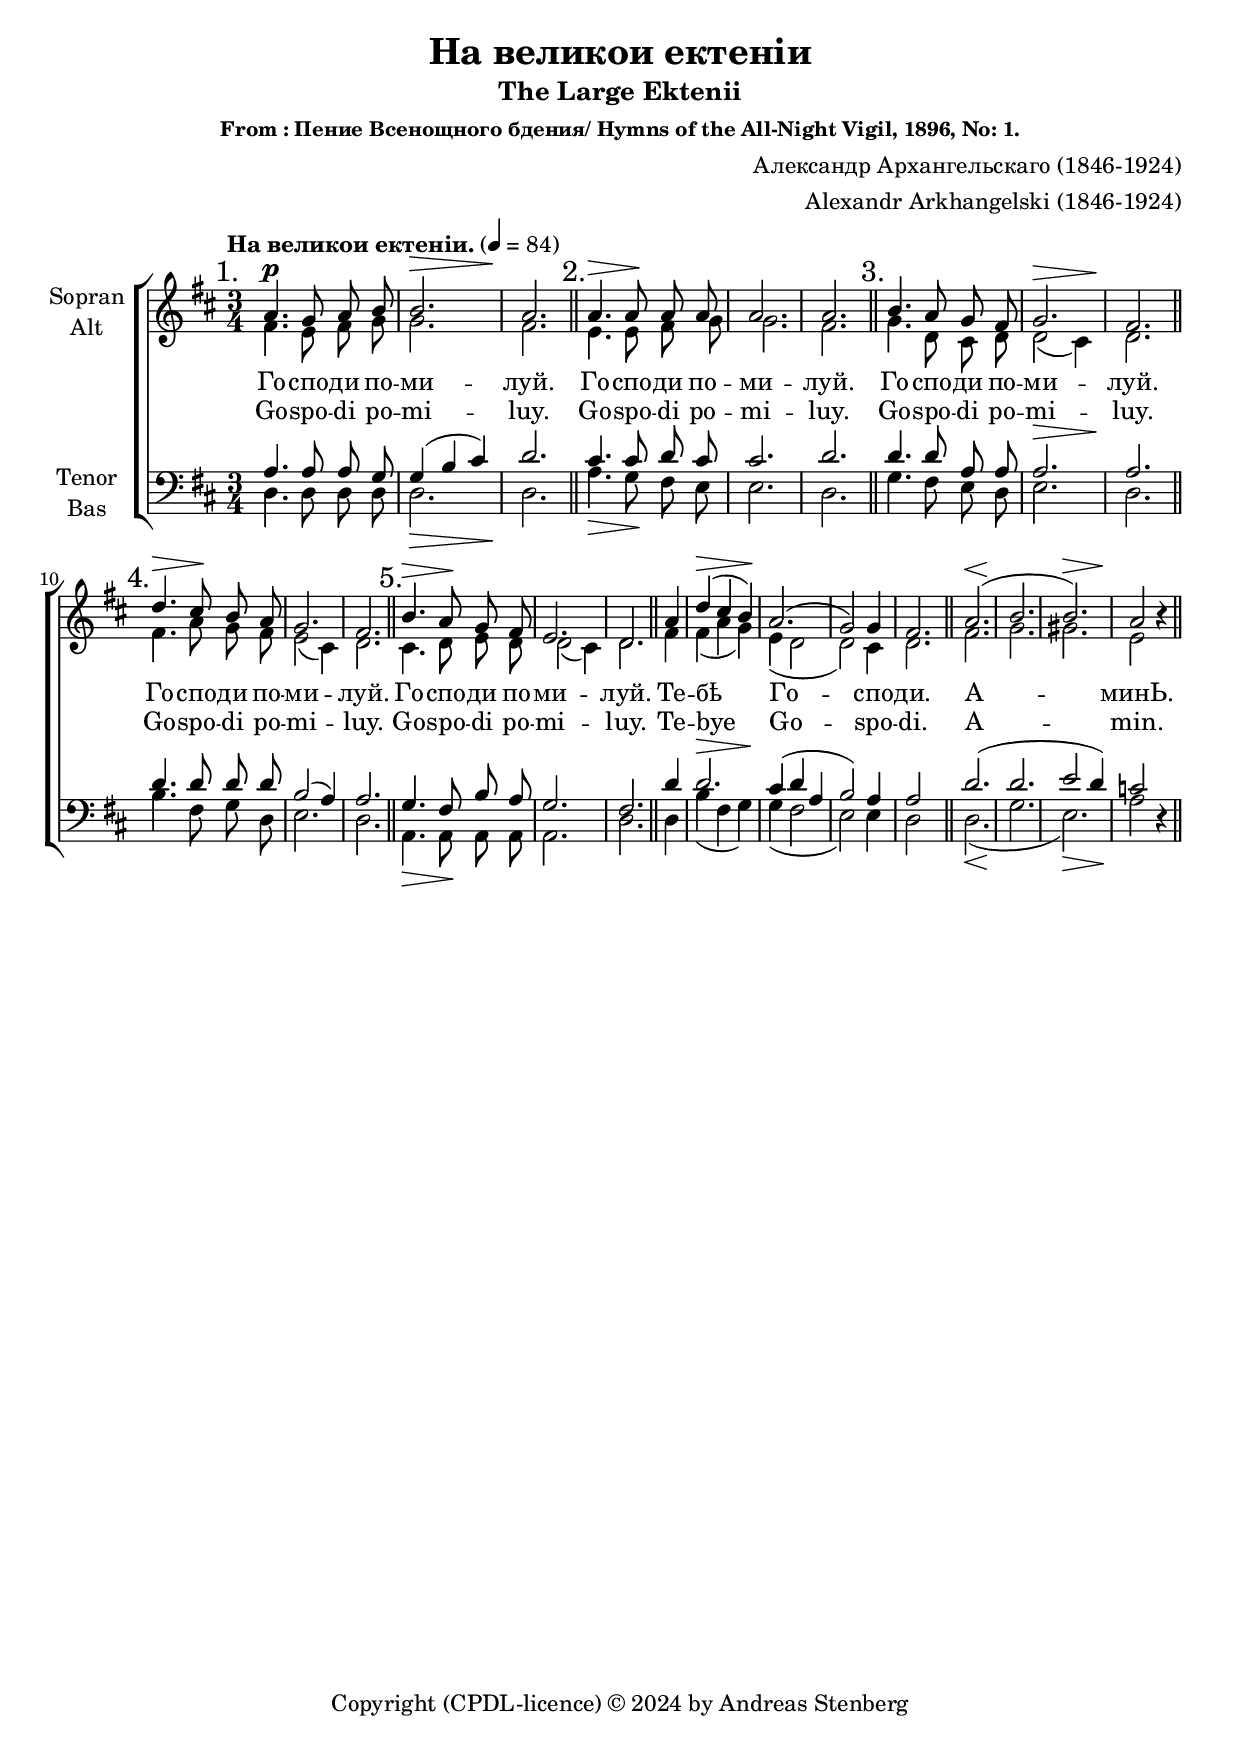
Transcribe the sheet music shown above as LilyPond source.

\version "2.24.3"
\include "deutsch.ly"
\header {
  title = "На великои ектеніи"
  subtitle = "The Large Ektenii"
  subsubtitle = "From : Пение Всенощного бдения/ Hymns of the All-Night Vigil, 1896, No: 1."
  composer = "Александр Архангельскаго (1846-1924)"
  arranger = "Alexandr Arkhangelski (1846-1924)"
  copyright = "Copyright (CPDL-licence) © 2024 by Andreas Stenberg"
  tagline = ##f
}

global = {
  \key d \major
  \time 3/4
  \autoBeamOff
  }

soprano = \relative c'' {
  \global
  % Music follows here.
  \mark \markup "1."
  \tempo "На великои ектеніи." 4 = 84
  a4.^\p g8 a8 h8 
  h2.^\>
  a2.\!
  \bar "||"
  
  \mark \markup "2."
  a4.^\> a8\! a8 a8
  a2.
  a2.
  \bar "||"
  
  \mark \markup "3."
  h4. a8 g8 fis8
  g2.^\>
  fis2.^\!
  \bar "||"
  
  \mark \markup "4."
  d'4.^\> cis8\! h8 a8
  g2.
  fis2.
  \bar "||"
  
  \mark \markup "5."
  h4.^\> a8\! g8 fis8
  e2. 
  d2.
  \bar "||"
  
  \partial 4
  a'4
  d4(^\> cis4 h4)\! 
  a2.( 
  g2) g4
  fis2.
  \bar "||"
  
  a2.(^\<
  h2.\!
  h2.)^\> 
  a2\! h4\rest
  \bar "||"
}

alto = \relative c' {
  \global
  % Music follows here.
  fis4. e8 fis8 g8 
  g2. fis2.
  
  e4. e8 fis8 g8
  g2. 
  fis2.
  
  g4. d8 cis8 d8
  d2( cis4) 
  d2.
  
  fis4. a8 g8 fis8
  e2( cis4)
  d2.
  
  cis4. d8 e8 d8 
  d2( cis4)
  d2.
  
  fis4 
  fis4( a4 g4) 
  e4( d2
  d2) cis4
  d2.
  
  fis2. 
  g2.
  gis2.
  e2 s4
}

tenor = \relative c' {
  \global
  % Music follows here.
  a4. a8 a8 g8 
  g4( h4 cis4) 
  d2.
  
  cis4. cis8 d8 cis8 
  cis2. 
  d2.
  
  d4. d8 a8 a8 
  a2.^\> 
  a2.\!
  
  d4. d8 d8 d8
  h2( a4)
  a2.
  
  g4. fis8 h8 a8
  g2. 
  fis2.
  
  d'4
  d2.^\> 
  cis4(\! d4 a4
  h2) a4 
  a2 s4
  d2.(\<
  d2.\!
  e2_\> d4)\!
  c2 s4
}

bass = \relative c {
  \global
  % Music follows here.
  d4. d8 d8 d8 
  d2._\> 
  d2.\!
  
  a'4._\> g8\! fis8 e8
  e2.
  d2.
  
  g4. fis8 e8 d8
  e2.
  d2.
  
  h'4. fis8 g8 d8
  e2.
  d2.
  
  a4._\> a8\! a8 a8
  a2. 
  d2.
  
  d4
  h'4( fis4 g4) 
  g4( fis2
  e2) e4
  d2 s4
  
  d2.(
  g2. 
  e2.)
  a2 d,4\rest
}

verse = \lyricmode {
  % Lyrics follow here.
  \repeat unfold 5 { Го -- спо -- ди по -- ми -- луй. }
  Те -- бѣ Го -- спо -- ди.
  А -- минЬ.
  
}

translit = \lyricmode {
 \repeat unfold 5 { Go -- spo -- di po -- mi -- luy. }
 Te -- bye Go -- spo -- di. 
 A -- min.
}
\score {
  \new ChoirStaff <<
    \new Staff \with {
      midiInstrument = "choir aahs"
      instrumentName = \markup \center-column { "Sopran" "Alt" }
    } <<
      \new Voice = "soprano" { \voiceOne \soprano }
      \new Voice = "alto" { \voiceTwo \alto }
    >>
    \new Lyrics \with {
      \override VerticalAxisGroup #'staff-affinity = #CENTER
    } \lyricsto "soprano" \verse
    \new Lyrics \with {
      \override VerticalAxisGroup #'staff-affinity = #CENTER
    } \lyricsto "soprano" \translit
    \new Staff \with {
      midiInstrument = "choir aahs"
      instrumentName = \markup \center-column { "Tenor" "Bas" }
    } <<
      \clef bass
      \new Voice = "tenor" { \voiceOne \tenor }
      \new Voice = "bass" { \voiceTwo \bass }
    >>
  >>
  \layout { }
  \midi {
    \tempo 4=100
  }
}
